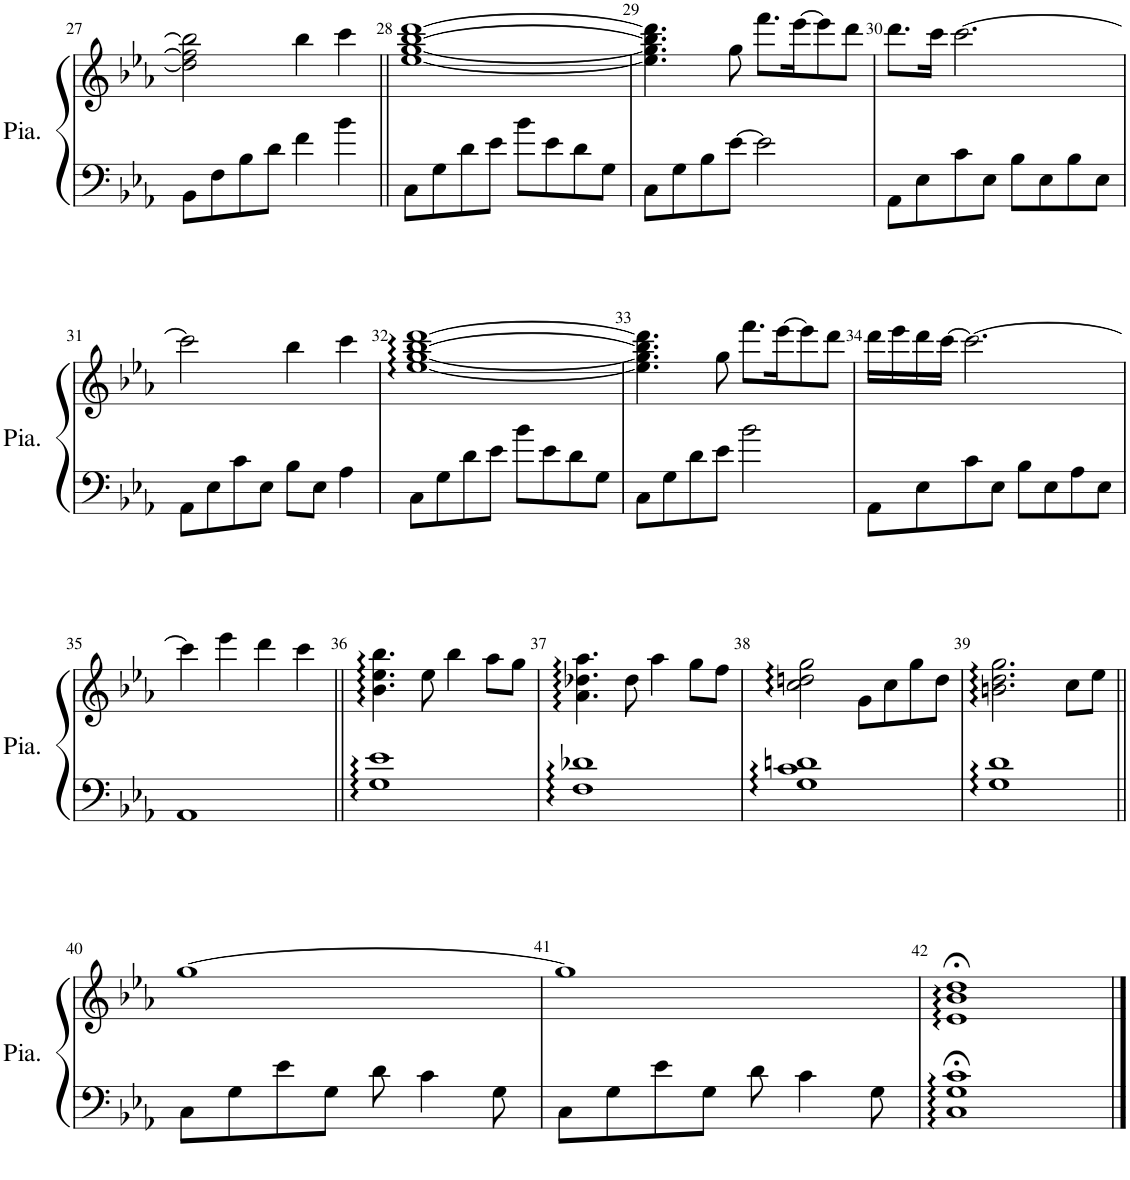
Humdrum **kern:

**kern	**kern
*part1	*part1
*staff2	*staff1
*I"Piano	*
*I'Pia.	*
!!LO:PB:g=z
*clefF4	*clefG2
*k[b-e-a-]	*k[b-e-a-]
*M4/4	*M4/4
*met(c)	*met(c)
=27	=27
8BB-\L	2dd\] 2ff\] 2bb-\]
8F\	.
8B-\	.
8d\J	.
4f\	4bb-\
4b-\	4ccc\
=28||	=28||
8C\L	[1ee- [1gg [1bb- [1ddd
8G\	.
8d\	.
8e-\J	.
8b-\L	.
8e-\	.
8d\	.
8G\J	.
=29	=29
8C\L	4.ee-\] 4.gg\] 4.bb-\] 4.ddd\]
8G\	.
8B-\	.
[8e-\J	8gg\
2e-\]	8.fff\L
.	[16eee-\K
.	8eee-\]
.	8ddd\J
=30	=30
8AA-\L	8.ddd\L
8E-\	.
.	16ccc\Jk
8c\	[2.ccc\
8E-\J	.
8B-\L	.
8E-\	.
8B-\	.
8E-\J	.
!!LO:LB:g=z
=31	=31
8AA-\L	2ccc\]
8E-\	.
8c\	.
8E-\J	.
8B-\L	4bb-\
8E-\J	.
4A-\	4ccc\
=32	=32
8C\L	[1ee- [1gg [1bb- [1ddd
8G\	.
8d\	.
8e-\J	.
8b-\L	.
8e-\	.
8d\	.
8G\J	.
=33	=33
8C\L	4.ee-\] 4.gg\] 4.bb-\] 4.ddd\]
8G\	.
8d\	.
8e-\J	8gg\
2b-\	8.fff\L
.	[16eee-\K
.	8eee-\]
.	8ddd\J
=34	=34
8AA-\L	16ddd\LL
.	16eee-\
8E-\	16ddd\
.	[16ccc\JJ
8c\	2.ccc\_
8E-\J	.
8B-\L	.
8E-\	.
8A-\	.
8E-\J	.
!!LO:LB:g=z
=35	=35
1AA-	4ccc\]
.	4eee-\
.	4ddd\
.	4ccc\
=36||	=36||
1G 1e-	4.b-\ 4.ee-\ 4.bb-\
.	8ee-\
.	4bb-\
.	8aa-\L
.	8gg\J
=37	=37
1F 1d-X	4.a-\ 4.dd-X\ 4.aa-\
.	8dd-\
.	4aa-\
.	8gg\L
.	8ff\J
=38	=38
1G 1c 1dn	2cc\ 2ddn\ 2gg\
.	8g\L
.	8cc\
.	8gg\
.	8dd\J
=39	=39
1G 1d	2.bn\ 2.dd\ 2.gg\
.	8cc\L
.	8ee-\J
!!LO:LB:g=z
=40||	=40||
8C\L	[1gg
8G\	.
8e-\	.
8G\J	.
8d\	.
4c\	.
8G\	.
=41	=41
8C\L	1gg]
8G\	.
8e-\	.
8G\J	.
8d\	.
4c\	.
8G\	.
=42	=42
1C;< 1G;< 1c;<	1e-;< 1b-;< 1dd;<
==	==
*-	*-
